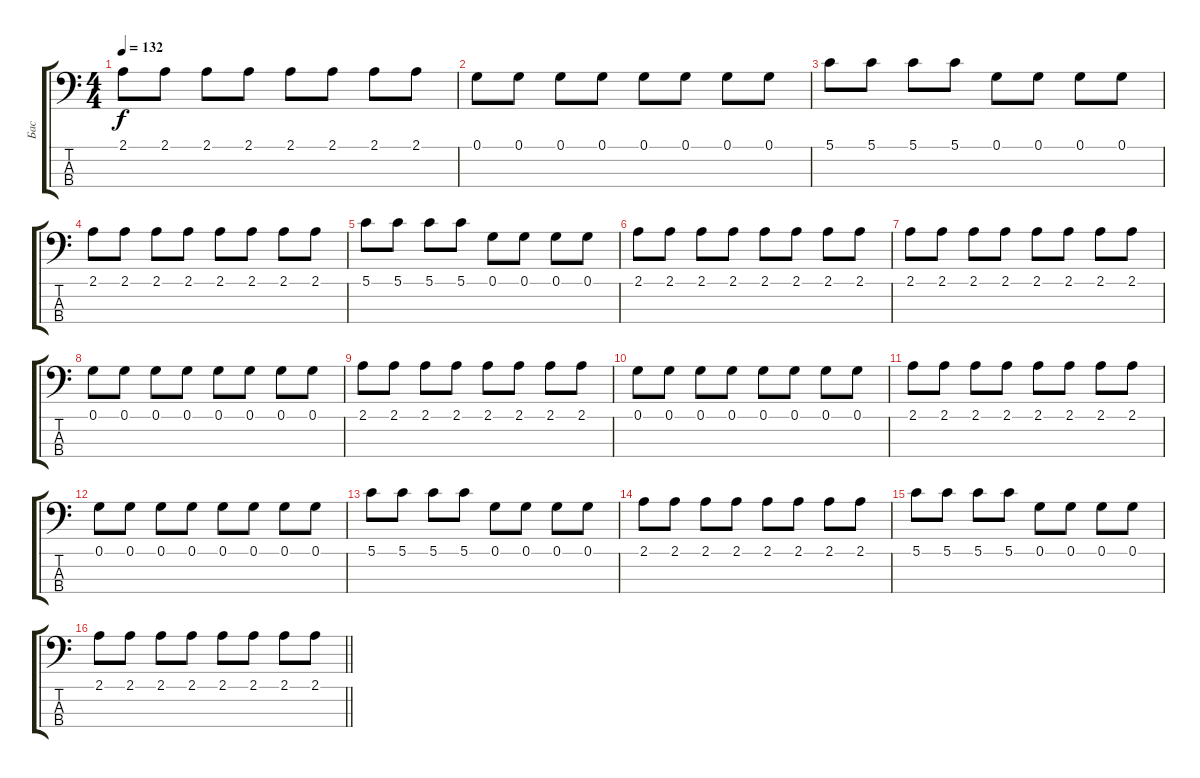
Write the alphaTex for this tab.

\track ("Бас" "Бас") {instrument electricbassfinger}
\staff {score tabs}
\tuning (G2 D2 A1 E1) {hide}
\ts (4 4)
\tempo 132
\clef f4
\ks c
2.1.8{dy f} 2.1.8 2.1.8 2.1.8 2.1.8 2.1.8 2.1.8 2.1.8 |
0.1.8 0.1.8 0.1.8 0.1.8 0.1.8 0.1.8 0.1.8 0.1.8 |
5.1.8 5.1.8 5.1.8 5.1.8 0.1.8 0.1.8 0.1.8 0.1.8 |
2.1.8 2.1.8 2.1.8 2.1.8 2.1.8 2.1.8 2.1.8 2.1.8 |
5.1.8 5.1.8 5.1.8 5.1.8 0.1.8 0.1.8 0.1.8 0.1.8 |
2.1.8 2.1.8 2.1.8 2.1.8 2.1.8 2.1.8 2.1.8 2.1.8 |
2.1.8 2.1.8 2.1.8 2.1.8 2.1.8 2.1.8 2.1.8 2.1.8 |
0.1.8 0.1.8 0.1.8 0.1.8 0.1.8 0.1.8 0.1.8 0.1.8 |
2.1.8 2.1.8 2.1.8 2.1.8 2.1.8 2.1.8 2.1.8 2.1.8 |
0.1.8 0.1.8 0.1.8 0.1.8 0.1.8 0.1.8 0.1.8 0.1.8 |
2.1.8 2.1.8 2.1.8 2.1.8 2.1.8 2.1.8 2.1.8 2.1.8 |
0.1.8 0.1.8 0.1.8 0.1.8 0.1.8 0.1.8 0.1.8 0.1.8 |
5.1.8 5.1.8 5.1.8 5.1.8 0.1.8 0.1.8 0.1.8 0.1.8 |
2.1.8 2.1.8 2.1.8 2.1.8 2.1.8 2.1.8 2.1.8 2.1.8 |
5.1.8 5.1.8 5.1.8 5.1.8 0.1.8 0.1.8 0.1.8 0.1.8 |
\barLineRight lightlight
2.1.8 2.1.8 2.1.8 2.1.8 2.1.8 2.1.8 2.1.8 2.1.8
